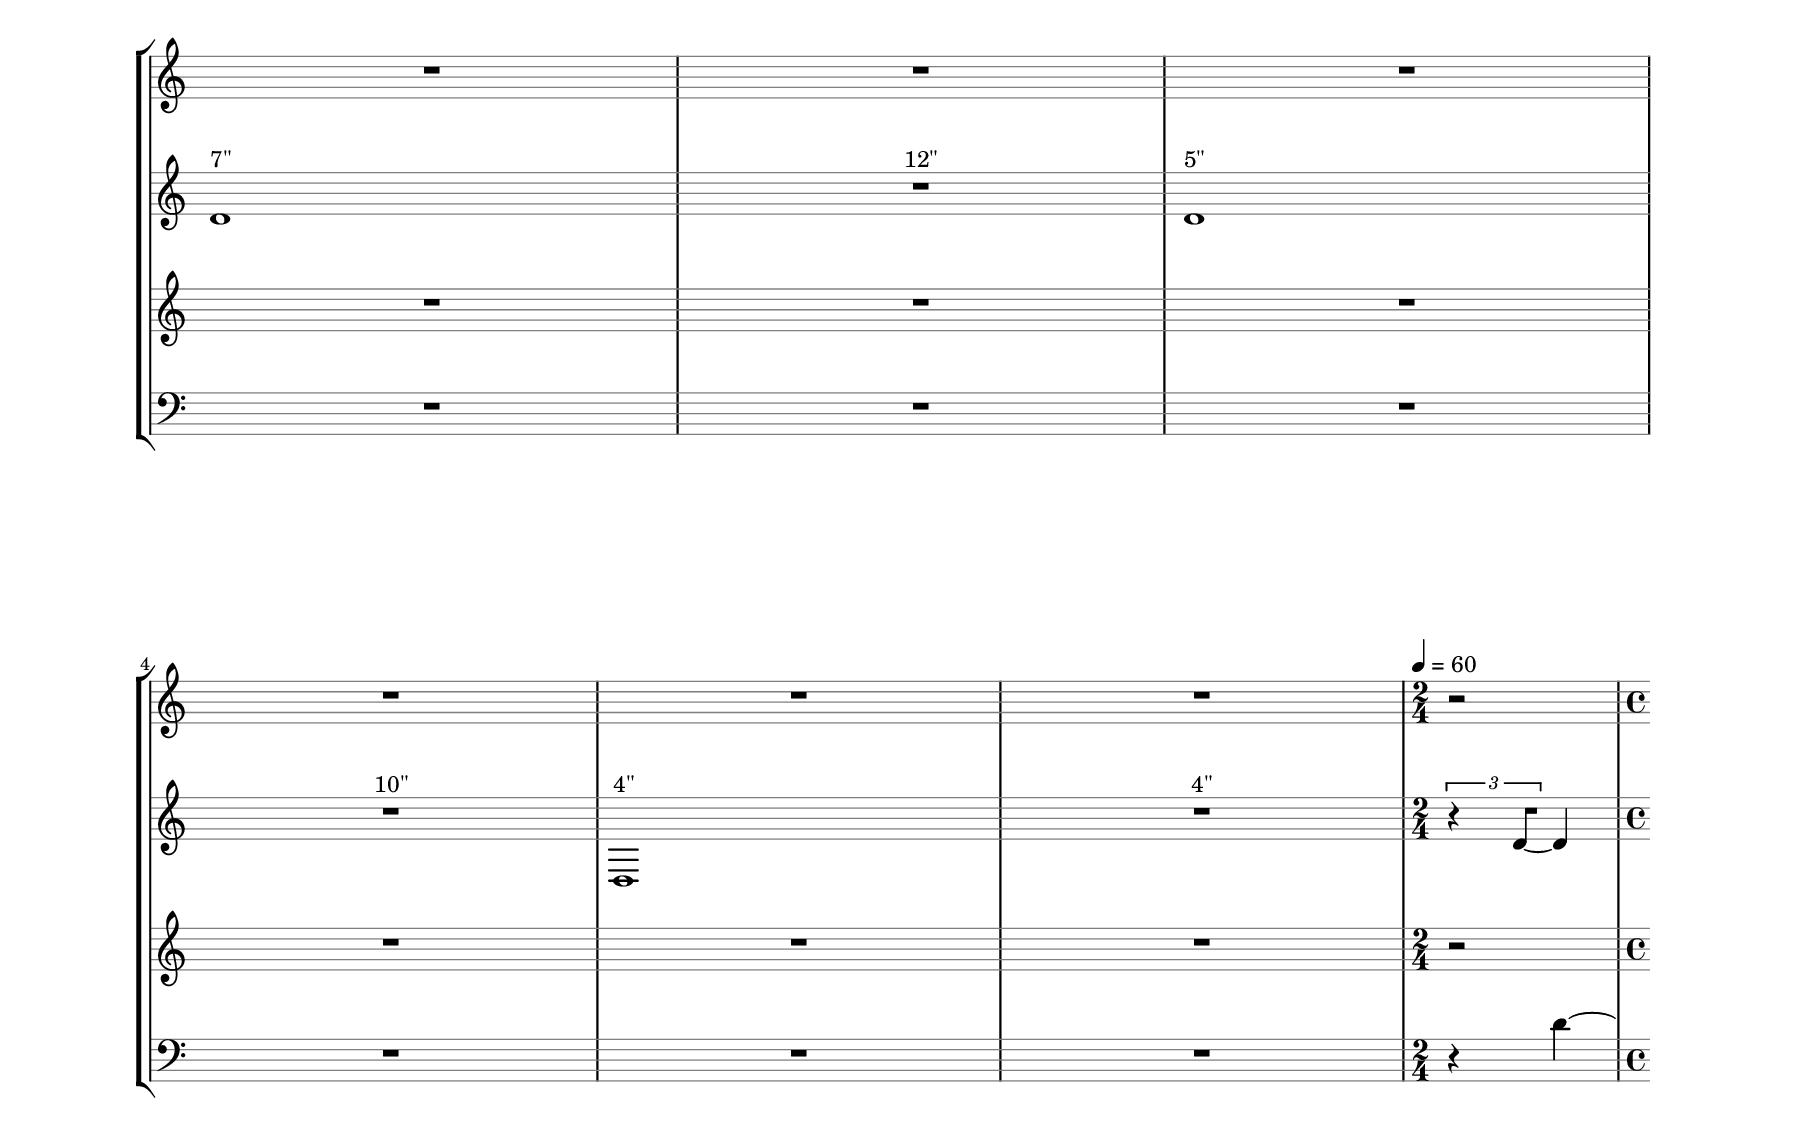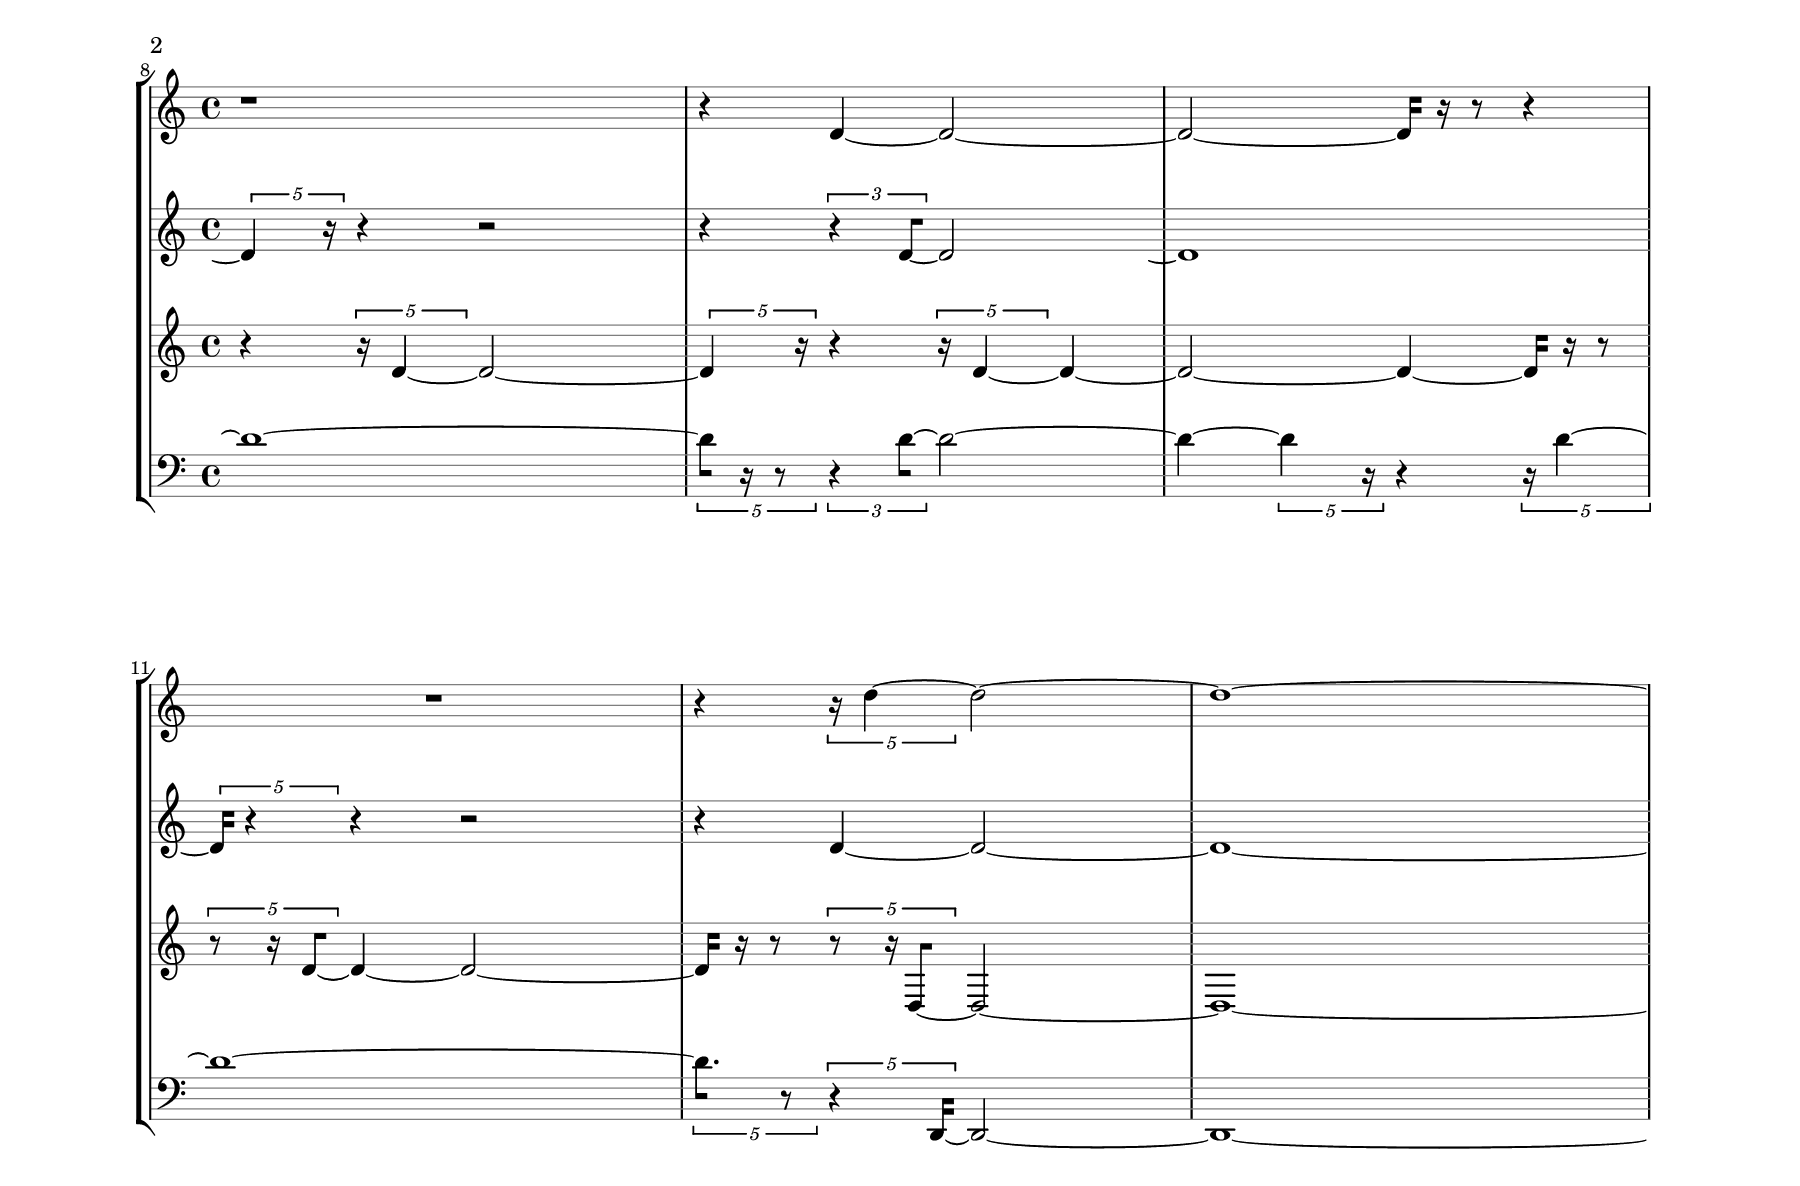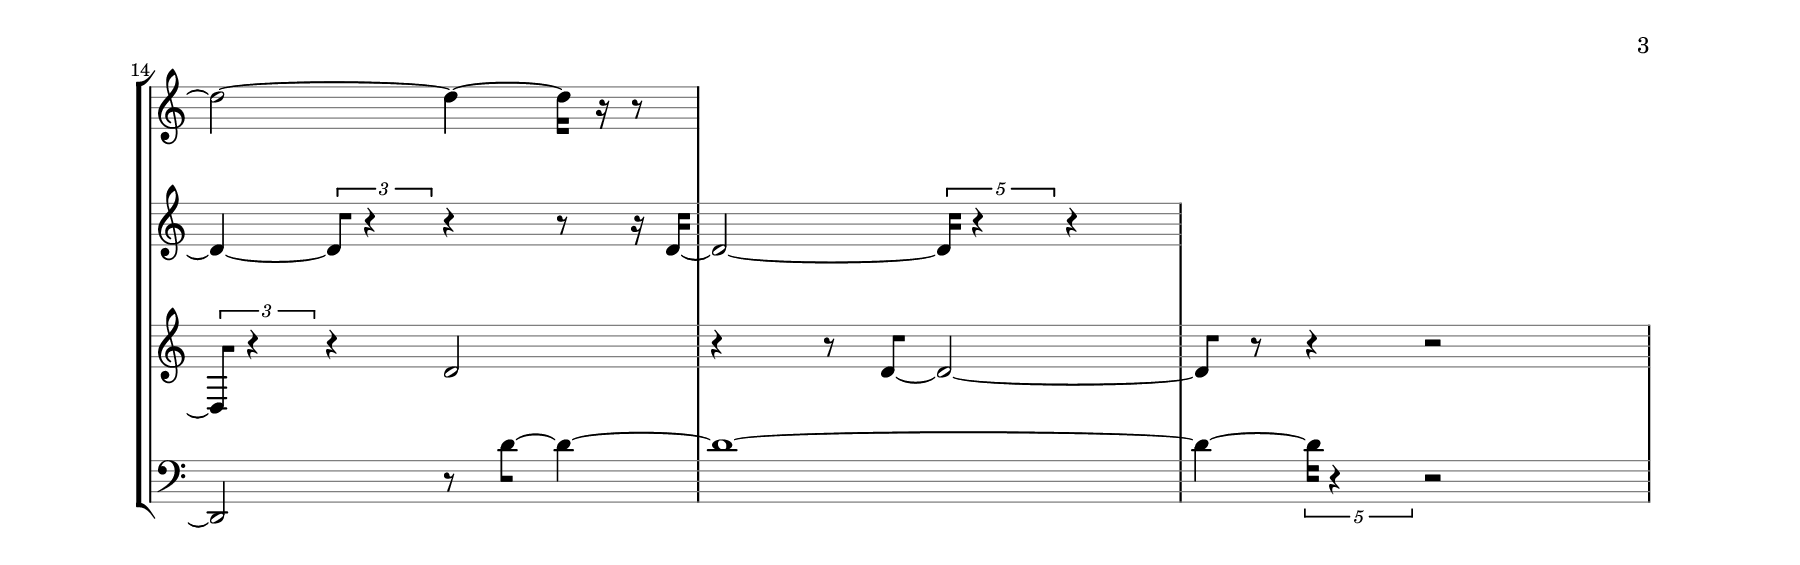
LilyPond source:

\version "2.24.0"
\language "english"

sop = \relative c' {
  R1 * 6
  r2
  r1
  r4 d4 ~ d2 ~
  d2 ~ d16 r16 r8 r4
  R1
  r4 \tuplet 5/4 { r16 d'4 ~ } d2 ~
  d1 ~
  d2 ~ d4 ~ d16 r16 r8
}

alto =
% \transpose df bf {
\relative c' {
  \once \omit Score.TimeSignature
  d1^\markup "7\""
  R1^\markup "12\""
  d1^\markup "5\""
  R1^\markup "10\""
  d,1^\markup "4\""
  R1^\markup "4\""
  \time 2/4
  \tempo 4 = 60
  \tuplet 3/2 { r4 d'8 } d4 \repeatTie
  \time 4/4
  \tuplet 5/4 { d4 \repeatTie r16 } r4 r2
  r4 \tuplet 3/2 { r4 d8 } d2 \repeatTie
  d1 \repeatTie
  \tuplet 5/4 { d16 \repeatTie r4 } r4 r2
  r4 d4 ~ d2 ~
  d1 ~
  d4 ~ \tuplet 3/2 { d8 r4 } r4 r8 r16 d16 ~
  d2 ~ \tuplet 5/4 { d16 r4 } r4

}
% }

tenor = \relative c' {
  R1 * 6
  r2
  r4 \tuplet 5/4 { r16 d4 ~ } d2 ~
  \tuplet 5/4 { d4 r16 } r4 \tuplet 5/4 { r16 d4 ~ } d4 ~
  d2 ~ d4 ~ d16 r16 r8
  \tuplet 5/4 { r8 r16 d8 ~ } d4 ~ d2 ~
  d16 r16 r8 \tuplet 5/4 { r8 r16 d,8 ~ } d2 ~
  d1 ~
  \tuplet 3/2 { d8 r4 } r4 d'2
  r4 r8 d8 ~ d2 ~
  d8 r8 r4 r2
}

bari = \relative c' {
  \clef bass
  R1 * 6
  r4 d4 ~
  d1 ~
  \tuplet 5/4 { d8 r16 r8 } \tuplet 3/2 { r4 d8 ~ } d2 ~
  d4 ~ \tuplet 5/4 { d4 r16 } r4 \tuplet 5/4 { r16 d4 ~ }
  d1 ~
  \tuplet 5/4 { d8. r8 } \tuplet 5/4 { r4 d,,16 ~ } d2 ~
  d1 ~
  d2 r8 d''8 ~ d4 ~
  d1 ~
  d4 ~ \tuplet 5/4 { d16 r4 } r2

}


\score {
  \context StaffGroup = "Saxophone Quartet" <<
    \context Staff = "Soprano" { \sop }
    \context Staff = "Alto" { \alto }
    \context Staff = "Tenor" { \tenor }
    \context Staff = "Baritone" { \bari }
  >>
}

\layout {
  \context {
    \Score
    proportionalNotationDuration = #(ly:make-moment 1/20)
    \override SpacingSpanner.uniform-stretching = ##t
    \shape #'((-1.5 . 0) (-1 . 0) (-0.5 . 0) (0 . 0)) RepeatTie
    \override RepeatTie.X-extent = ##f
    \override StaffSymbol.color = #(x11-color 'grey50)
    tupletFullLength = ##t

    \override VerticalAxisGroup.staff-staff-spacing = #'(
      (basic-distance . 8)
      (minimum-distance . 10)
      (padding . 4)
      (stretchability . 0)
    )
  }

  \context {
    \Staff
    \override NoteHead.extra-spacing-width = #'(-1 . 1.5)
    \override Rest.extra-spacing-width = #'(-1 . 1)
    % \override Flag.stencil = #modern-straight-flag
    \override Flag.stencil = #flat-flag
  }
}

#(set! paper-alist (cons '("my size" . (cons (* 12 in) (* 9 in))) paper-alist))

\paper {
  #(set-paper-size "my size")
  indent = 0
  top-margin = 0.75\in
  bottom-margin = 0.75\in
  left-margin = 1\in
  right-margin = 1\in
  system-system-spacing.minimum-distance = 10
}
